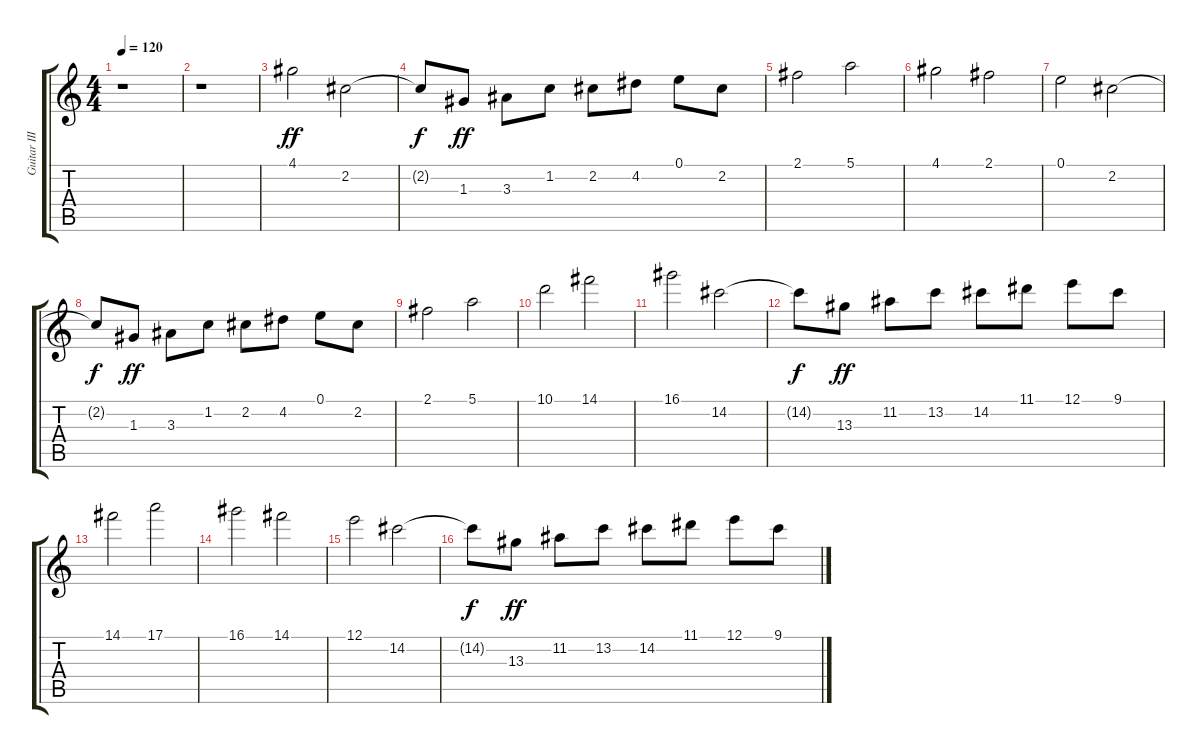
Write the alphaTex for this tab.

\track ("Guitar III" "Guitar III") {instrument distortionguitar}
\staff {score tabs}
\tuning (E4 B3 G3 D3 A2 E2) {hide}
\ts (4 4)
\tempo 120
\clef g2
\ks c
r.1{dy ff} |
r.1 |
4.1.2 2.2.2 |
2.2{t}.8{dy f} 1.3.8{dy ff} 3.3.8 1.2.8 2.2.8 4.2.8 0.1.8 2.2.8 |
2.1.2 5.1.2 |
4.1.2 2.1.2 |
0.1.2 2.2.2 |
2.2{t}.8{dy f} 1.3.8{dy ff} 3.3.8 1.2.8 2.2.8 4.2.8 0.1.8 2.2.8 |
2.1.2 5.1.2 |
10.1.2 14.1.2 |
16.1.2 14.2.2 |
14.2{t}.8{dy f} 13.3.8{dy ff} 11.2.8 13.2.8 14.2.8 11.1.8 12.1.8 9.1.8 |
14.1.2 17.1.2 |
16.1.2 14.1.2 |
12.1.2 14.2.2 |
14.2{t}.8{dy f} 13.3.8{dy ff} 11.2.8 13.2.8 14.2.8 11.1.8 12.1.8 9.1.8
